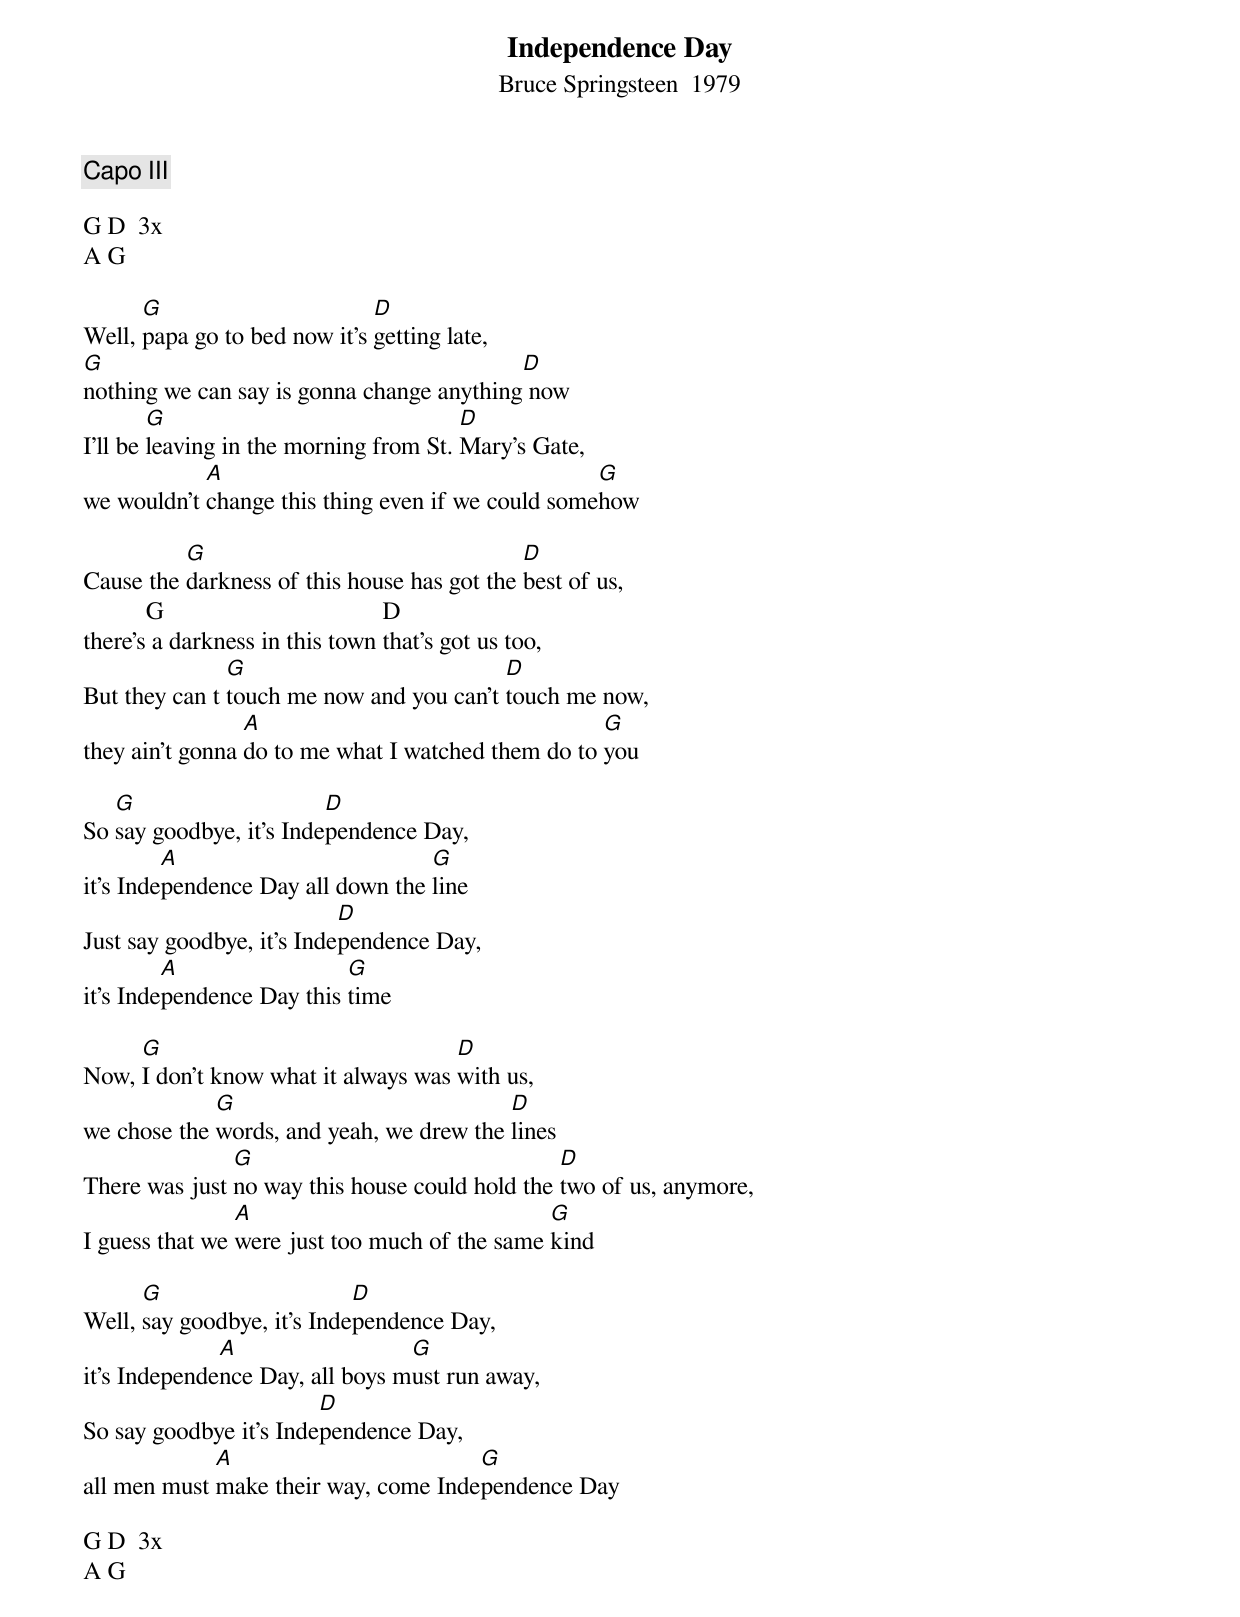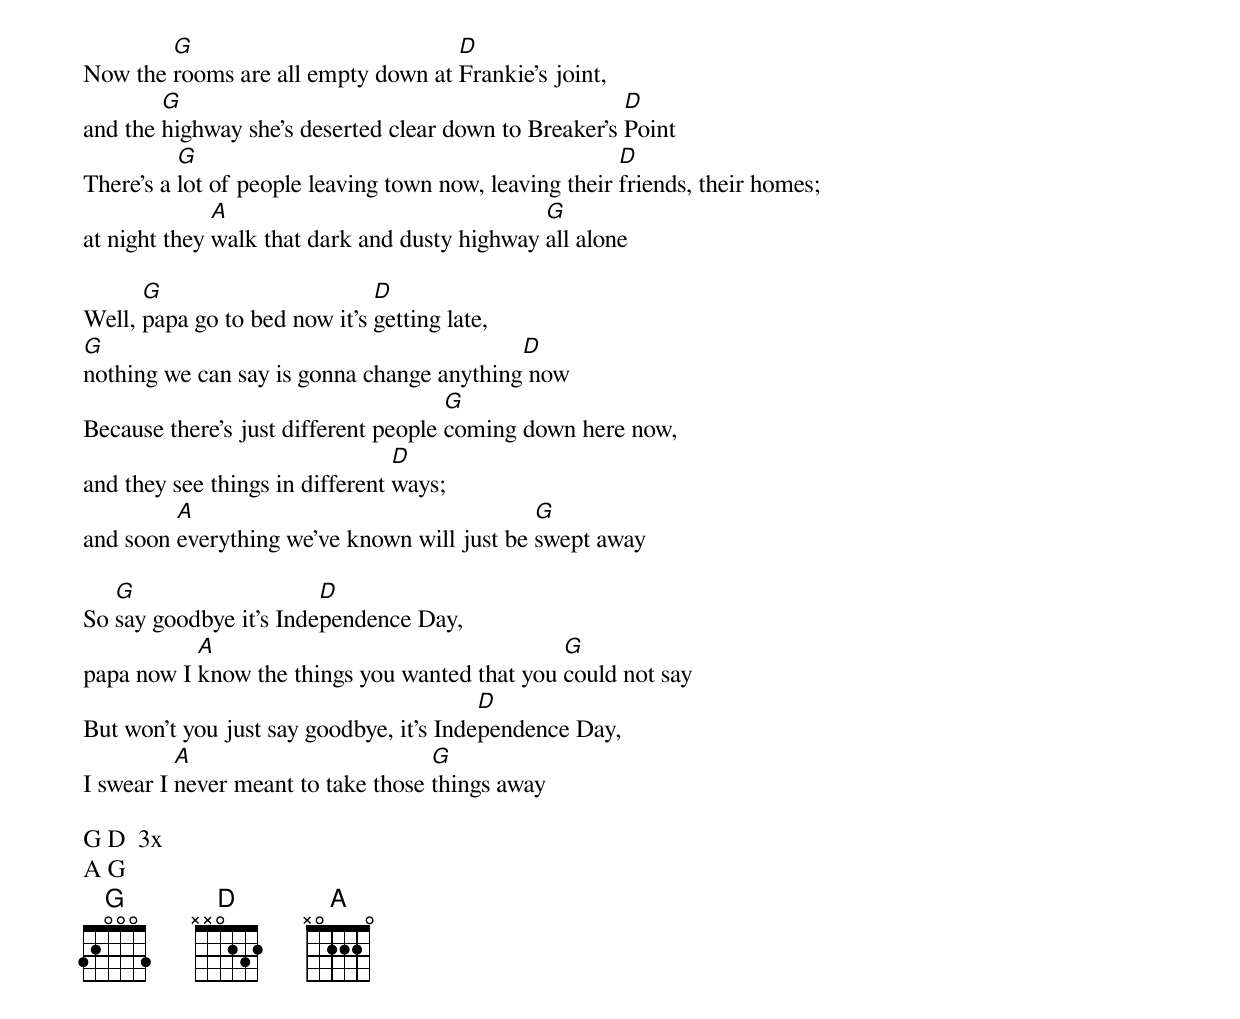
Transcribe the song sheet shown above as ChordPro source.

{title: Independence Day}
{subtitle: Bruce Springsteen  1979}
{c:Capo III}

G D  3x
A G

Well, [G]papa go to bed now it's [D]getting late,
[G]nothing we can say is gonna change anything[D] now
I'll be [G]leaving in the morning from St. [D]Mary's Gate,
we wouldn't [A]change this thing even if we could some[G]how

Cause the [G]darkness of this house has got the [D]best of us,
          G                                   D
there's a darkness in this town that's got us too,
But they can t [G]touch me now and you can't [D]touch me now,
they ain't gonna [A]do to me what I watched them do to [G]you

So [G]say goodbye, it's Inde[D]pendence Day,
it's Inde[A]pendence Day all down the [G]line
Just say goodbye, it's Inde[D]pendence Day,
it's Inde[A]pendence Day this [G]time

Now, [G]I don't know what it always was [D]with us,
we chose the [G]words, and yeah, we drew the [D]lines
There was just [G]no way this house could hold the [D]two of us, anymore,
I guess that we [A]were just too much of the same [G]kind

Well, [G]say goodbye, it's Inde[D]pendence Day,
it's Independe[A]nce Day, all boys m[G]ust run away,
So say goodbye it's Inde[D]pendence Day,
all men must [A]make their way, come Inde[G]pendence Day

G D  3x
A G

Now the [G]rooms are all empty down at [D]Frankie's joint,
and the [G]highway she's deserted clear down to Breaker's [D]Point
There's a [G]lot of people leaving town now, leaving their [D]friends, their homes;
at night they [A]walk that dark and dusty highway [G]all alone

Well, [G]papa go to bed now it's [D]getting late,
[G]nothing we can say is gonna change anything[D] now
Because there's just different people [G]coming down here now,
and they see things in different [D]ways;
and soon [A]everything we've known will just be [G]swept away

So [G]say goodbye it's Inde[D]pendence Day,
papa now I [A]know the things you wanted that you [G]could not say
But won't you just say goodbye, it's Inde[D]pendence Day,
I swear I [A]never meant to take those [G]things away

G D  3x
A G
